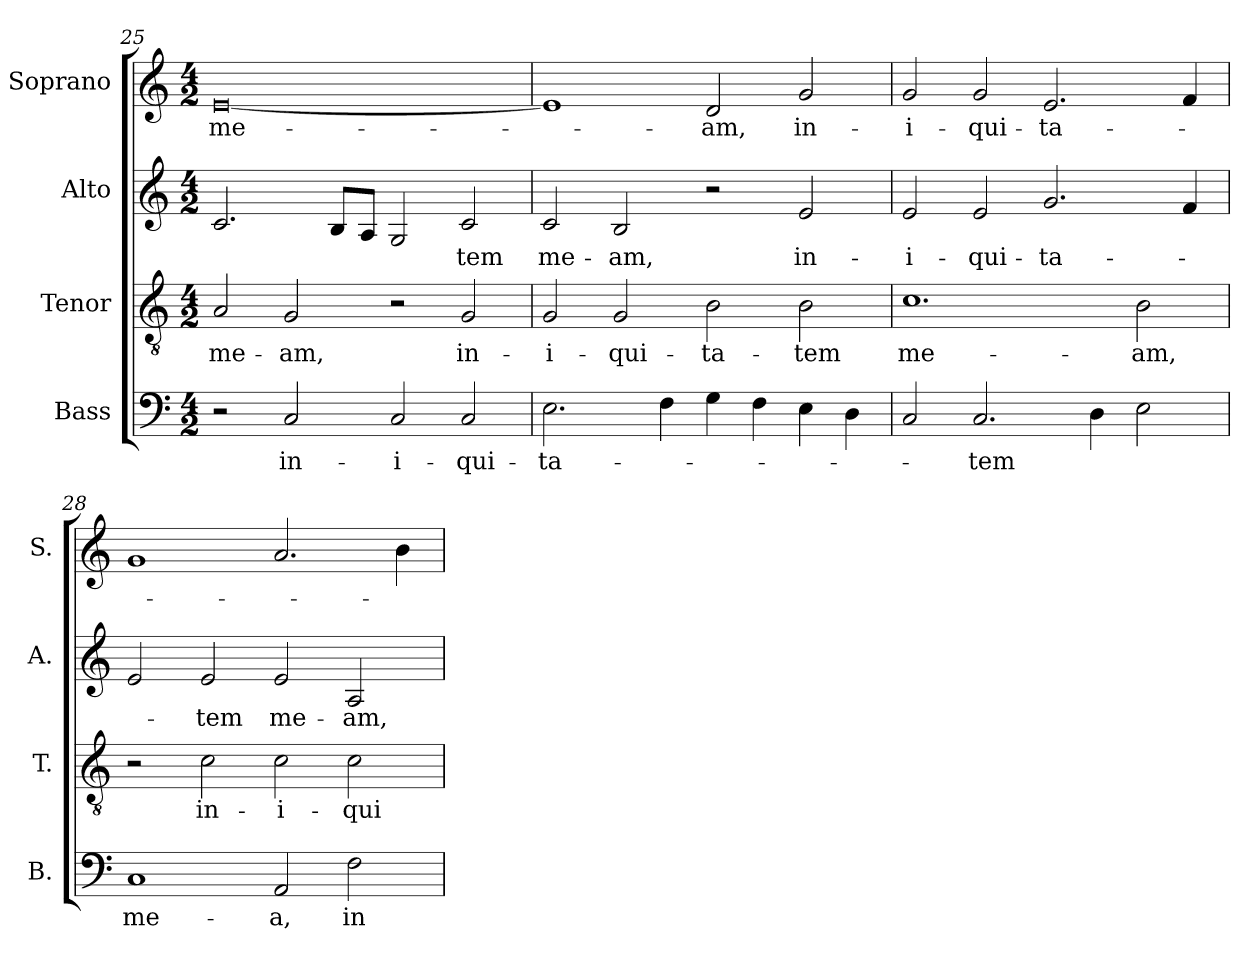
**kern	**text	**kern	**text	**kern	**text	**kern	**text
*part4	*part4	*part3	*part3	*part2	*part2	*part1	*part1
*staff4	*staff4	*staff3	*staff3	*staff2	*staff2	*staff1	*staff1
*I"Bass	*	*I"Tenor	*	*I"Alto	*	*I"Soprano	*
*I'B.	*	*I'T.	*	*I'A.	*	*I'S.	*
*clefF4	*	*clefGv2	*	*clefG2	*	*clefG2	*
*	*	*ITrd7c12	*	*	*	*	*
*k[]	*	*k[]	*	*k[]	*	*k[]	*
*C:	*	*C:	*	*C:	*	*C:	*
*M4/2	*	*M4/2	*	*M4/2	*	*M4/2	*
=25	=25	=25	=25	=25	=25	=25	=25
!	!	!	!LO:LY:b:color=#000000	!	!	!	!
!	!	!	!	!	!	!	!LO:LY:b:color=#000000
2r	.	2AAi/	me-	2.ci/	.	[0ei	me-
!	!LO:LY:b:color=#000000	!	!	!	!	!	!
!	!	!	!LO:LY:b:color=#000000	!	!	!	!
2Ci/	in-	2GGi/	-am,	.	.	.	.
.	.	.	.	8Bi/L	.	.	.
.	.	.	.	8Ai/J	.	.	.
!	!LO:LY:b:color=#000000	!	!	!	!	!	!
2Ci/	-i-	2r	.	2Gi/	.	.	.
!	!LO:LY:b:color=#000000	!	!	!	!	!	!
!	!	!	!LO:LY:b:color=#000000	!	!	!	!
!	!	!	!	!	!LO:LY:b:color=#000000	!	!
2Ci/	-qui-	2GGi/	in-	2ci/	-tem	.	.
!!LO:LB:g=z
=26	=26	=26	=26	=26	=26	=26	=26
!	!LO:LY:b:color=#000000	!	!	!	!	!	!
!	!	!	!LO:LY:b:color=#000000	!	!	!	!
!	!	!	!	!	!LO:LY:b:color=#000000	!	!
2.Ei\	-ta-	2GGi/	-i-	2ci/	me-	1ei]	.
!	!	!	!LO:LY:b:color=#000000	!	!	!	!
!	!	!	!	!	!LO:LY:b:color=#000000	!	!
.	.	2GGi/	-qui-	2Bi/	-am,	.	.
4Fi\	.	.	.	.	.	.	.
!	!	!	!LO:LY:b:color=#000000	!	!	!	!
!	!	!	!	!	!	!	!LO:LY:b:color=#000000
4Gi\	.	2BBi\	-ta-	2r	.	2di/	-am,
4Fi\	.	.	.	.	.	.	.
!	!	!	!LO:LY:b:color=#000000	!	!	!	!
!	!	!	!	!	!LO:LY:b:color=#000000	!	!
!	!	!	!	!	!	!	!LO:LY:b:color=#000000
4Ei\	.	2BBi\	-tem	2ei/	in-	2gi/	in-
4Di\	.	.	.	.	.	.	.
=27	=27	=27	=27	=27	=27	=27	=27
!	!	!	!LO:LY:b:color=#000000	!	!	!	!
!	!	!	!	!	!LO:LY:b:color=#000000	!	!
!	!	!	!	!	!	!	!LO:LY:b:color=#000000
2Ci/	.	1.Ci	me-	2ei/	-i-	2gi/	-i-
!	!LO:LY:b:color=#000000	!	!	!	!	!	!
!	!	!	!	!	!LO:LY:b:color=#000000	!	!
!	!	!	!	!	!	!	!LO:LY:b:color=#000000
2.Ci/	-tem	.	.	2ei/	-qui-	2gi/	-qui-
!	!	!	!	!	!LO:LY:b:color=#000000	!	!
!	!	!	!	!	!	!	!LO:LY:b:color=#000000
.	.	.	.	2.gi/	-ta-	2.ei/	-ta-
4Di\	.	.	.	.	.	.	.
!	!	!	!LO:LY:b:color=#000000	!	!	!	!
2Ei\	.	2BBi\	-am,	.	.	.	.
.	.	.	.	4fi/	.	4fi/	.
=28	=28	=28	=28	=28	=28	=28	=28
!	!LO:LY:b:color=#000000	!	!	!	!	!	!
1Ci	me-	2r	.	2ei/	.	1gi	.
!	!	!	!LO:LY:b:color=#000000	!	!	!	!
!	!	!	!	!	!LO:LY:b:color=#000000	!	!
.	.	2Ci\	in-	2ei/	-tem	.	.
!	!LO:LY:b:color=#000000	!	!	!	!	!	!
!	!	!	!LO:LY:b:color=#000000	!	!	!	!
!	!	!	!	!	!LO:LY:b:color=#000000	!	!
2AAi/	-a,	2Ci\	-i-	2ei/	me-	2.ai/	.
!	!LO:LY:b:color=#000000	!	!	!	!	!	!
!	!	!	!LO:LY:b:color=#000000	!	!	!	!
!	!	!	!	!	!LO:LY:b:color=#000000	!	!
2Fi\	in-	2Ci\	-qui-	2Ai/	-am,	.	.
.	.	.	.	.	.	4bi\	.
=	=	=	=	=	=	=	=
*-	*-	*-	*-	*-	*-	*-	*-
